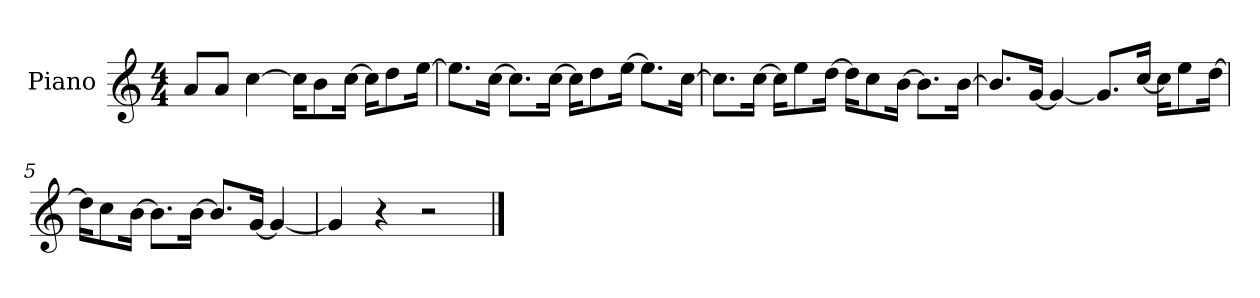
**kern
*part1
*staff1
*I"Piano
*I'P-no
*clefG2
*k[]
*M4/4
*MM90
=1
8a/L
8a/J
[4cc\
16cc\KL]
8b\
[16cc\Jk
16cc\KL]
8dd\
[16ee\Jk
=2
8.ee\L]
[16cc\Jk
8.cc\L]
[16cc\Jk
16cc\KL]
8dd\
[16ee\Jk
8.ee\L]
[16cc\Jk
=3
8.cc\L]
[16cc\Jk
16cc\KL]
8ee\
[16dd\Jk
16dd\KL]
8cc\
[16b\Jk
8.b\L]
[16b\Jk
=4
8.b/L]
[16g/Jk
4g/_
8.g/L]
[16cc/Jk
16cc\KL]
8ee\
[16dd\Jk
!!LO:LB:g=z
=5
16dd\KL]
8cc\
[16b\Jk
8.b\L]
[16b\Jk
8.b/L]
[16g/Jk
4g/_
=6
4g/]
4r
2r
==
*-
